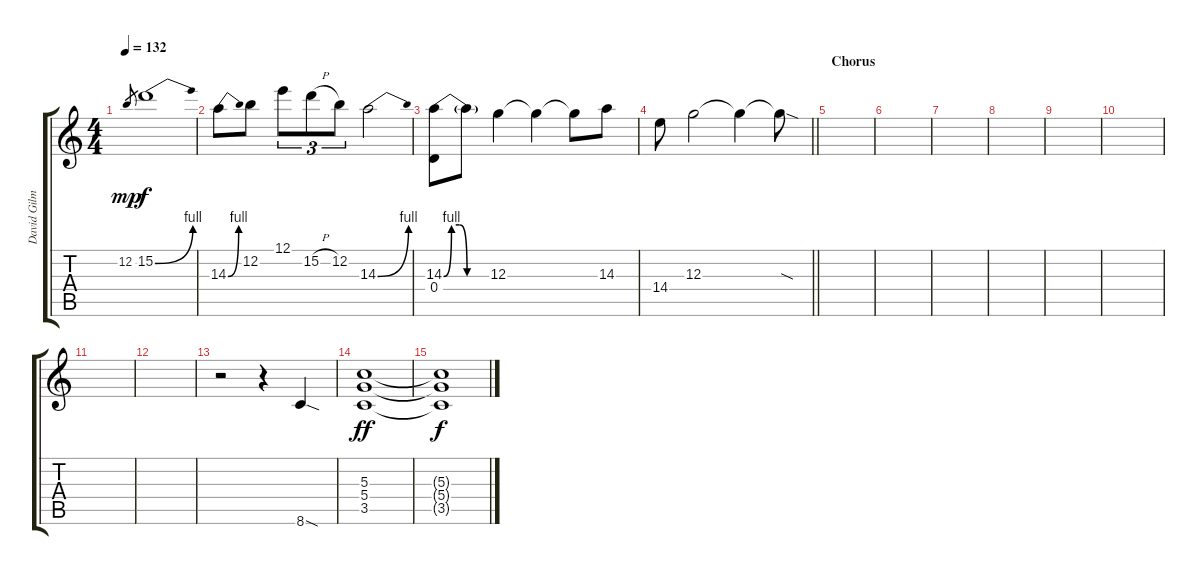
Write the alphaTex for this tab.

\track ("David Gilmour - Solo" "David Gilm") {instrument overdrivenguitar}
\staff {score tabs}
\tuning (E4 B3 G3 D3 A2 E2) {hide}
\ts (4 4)
\tempo 132
\clef g2
\ks c
12.2.8{gr dy mp} 15.2{be (bend 0 0 60 4)}.1{dy f volume 13 instrument overdrivenguitar} |
14.3{be (bend 0 0 60 4)}.8 12.2.8 12.1.8{tu (3 2)} 15.2{h}.8{tu (3 2)} 12.2.8{tu (3 2)} 14.3{be (bend 0 0 60 4)}.2 |
(14.3{be (custom 0 0 10 4 20 4 30 0 60 0)} 0.4{t}).8 14.3{t}.8 12.3.4 12.3{t}.4 12.3{t}.8 14.3.8 |
\barLineRight lightlight
14.4.8 12.3.2 12.3{t}.4 12.3{sod t}.8 |
\section ("" "Chorus")
|
|
|
|
|
|
|
|
r.2 r.4 8.6{sod}.4 |
(5.3 5.4 3.5).1{dy ff} |
(5.3{t} 5.4{t} 3.5{t}).1{dy f}
